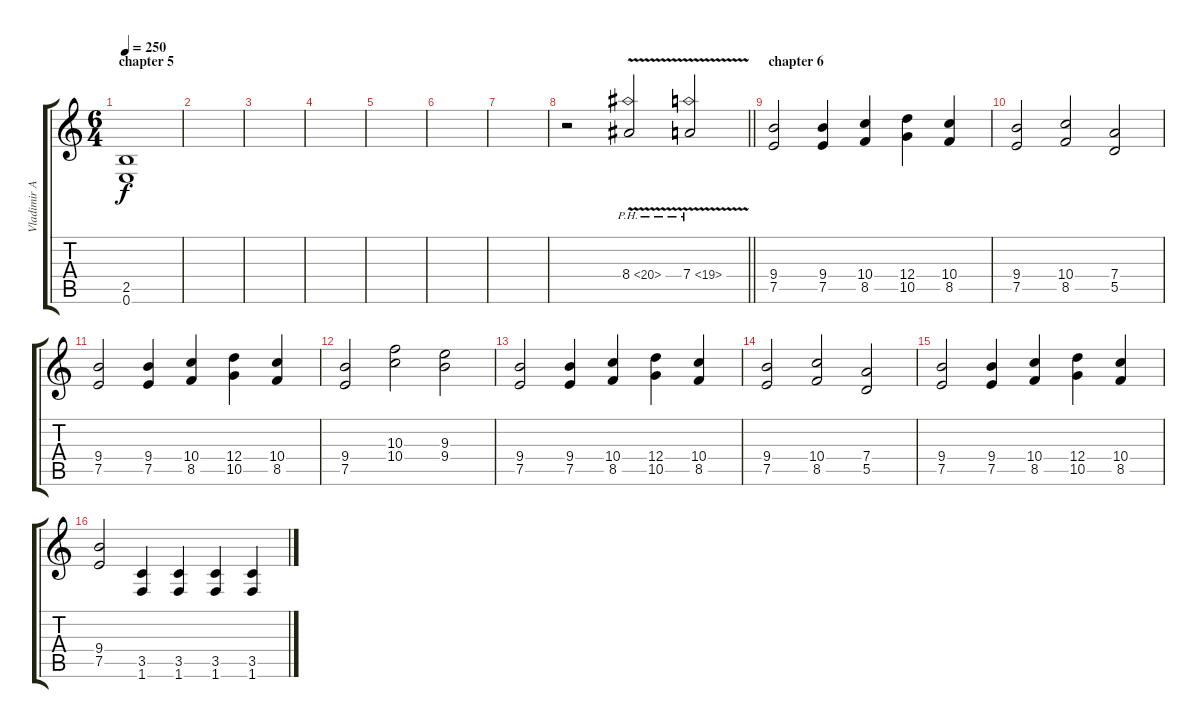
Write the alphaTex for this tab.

\track ("Vladimir Antipov guitar" "Vladimir A") {instrument distortionguitar}
\staff {score tabs}
\tuning (E4 B3 G3 D3 A2 E2) {hide}
\ts (6 4)
\section ("" "chapter 5")
\tempo 250
\clef g2
\ks c
(2.5 0.6).1{dy f} |
|
|
|
|
|
|
\barLineRight lightlight
r.2 8.4{ph 12 v}.2 7.4{ph 12 v}.2 |
\section ("" "chapter 6")
(9.4 7.5).2 (9.4 7.5).4 (10.4 8.5).4 (12.4 10.5).4 (10.4 8.5).4 |
(9.4 7.5).2 (10.4 8.5).2 (7.4 5.5).2 |
(9.4 7.5).2 (9.4 7.5).4 (10.4 8.5).4 (12.4 10.5).4 (10.4 8.5).4 |
(9.4 7.5).2 (10.3 10.4).2 (9.3 9.4).2 |
(9.4 7.5).2 (9.4 7.5).4 (10.4 8.5).4 (12.4 10.5).4 (10.4 8.5).4 |
(9.4 7.5).2 (10.4 8.5).2 (7.4 5.5).2 |
(9.4 7.5).2 (9.4 7.5).4 (10.4 8.5).4 (12.4 10.5).4 (10.4 8.5).4 |
(9.4 7.5).2 (3.5 1.6).4 (3.5 1.6).4 (3.5 1.6).4 (3.5 1.6).4
